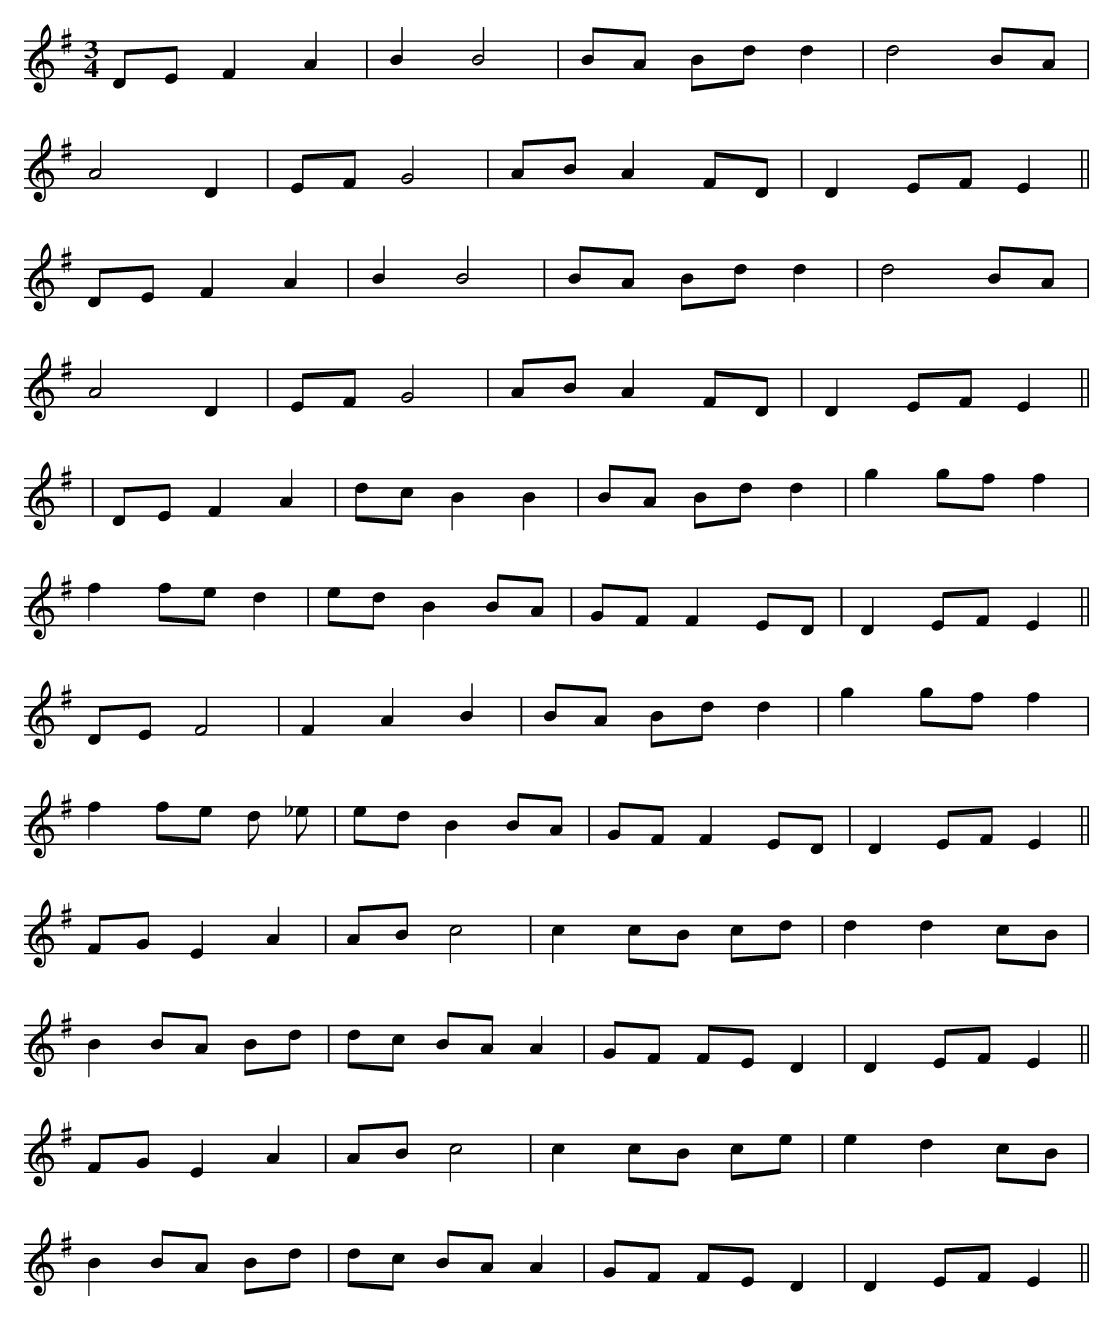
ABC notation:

X:1
M:3/4
K:Emin
DE F2 A2 |B2 B4 |BA Bd d2|d4 BA|
A4 D2|EF G4|AB A2 FD|D2 EF E2||
DE F2 A2|B2 B4|BA Bd d2|d4 BA|
A4 D2|EF G4|AB A2 FD|D2 EF E2||
|DE F2 A2|dc B2 B2|BA Bd d2|g2 gf f2|
f2 fe d2|ed B2 BA|GF F2 ED|D2 EF E2||
DE F4|F2 A2 B2|BA Bd d2|g2 gf f2|
f2 fe d _e|ed B2 BA|GF F2 ED|D2 EF E2||
FG E2 A2|AB c4|c2 cB cd|d2 d2 cB|
B2 BA Bd|dc BA A2|GF FE D2|D2 EF E2||
FG E2 A2|AB c4|c2 cB ce|e2 d2 cB|
B2 BA Bd|dc BA A2|GF FE D2|D2 EF E2||
